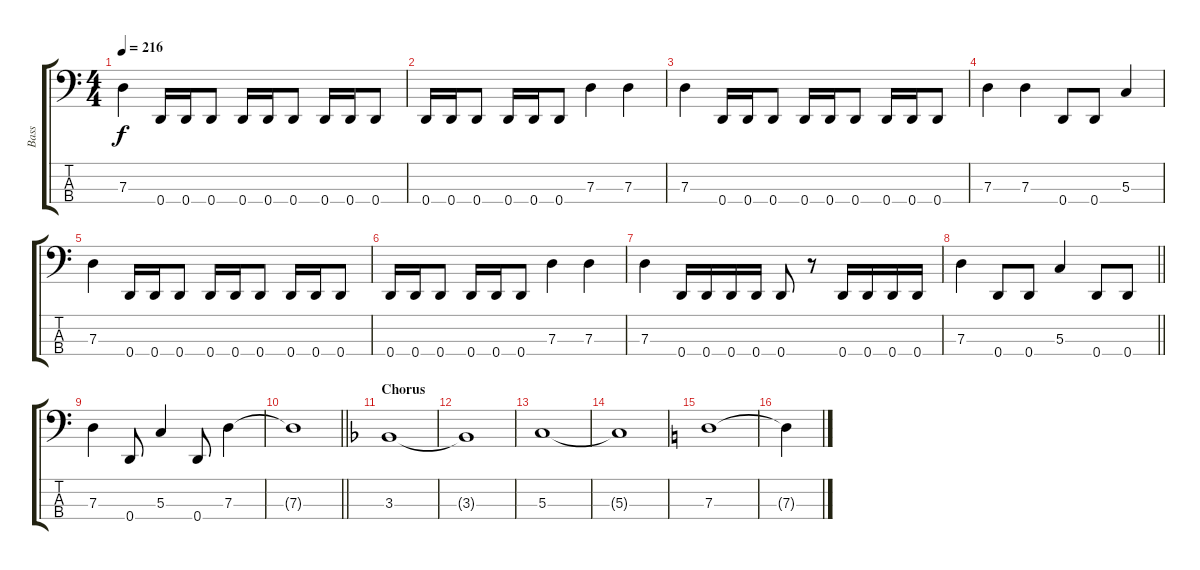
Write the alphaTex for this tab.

\track ("Bass" "Bass") {instrument electricbasspick}
\staff {score tabs}
\tuning (F2 C2 G1 D1) {hide}
\ts (4 4)
\tempo 216
\clef f4
\ks c
7.3.4{dy f} 0.4.16 0.4.16 0.4.8 0.4.16 0.4.16 0.4.8 0.4.16 0.4.16 0.4.8 |
0.4.16 0.4.16 0.4.8 0.4.16 0.4.16 0.4.8 7.3.4 7.3.4 |
7.3.4 0.4.16 0.4.16 0.4.8 0.4.16 0.4.16 0.4.8 0.4.16 0.4.16 0.4.8 |
7.3.4 7.3.4 0.4.8 0.4.8 5.3.4 |
7.3.4 0.4.16 0.4.16 0.4.8 0.4.16 0.4.16 0.4.8 0.4.16 0.4.16 0.4.8 |
0.4.16 0.4.16 0.4.8 0.4.16 0.4.16 0.4.8 7.3.4 7.3.4 |
7.3.4 0.4.16 0.4.16 0.4.16 0.4.16 0.4.8 r.8 0.4.16 0.4.16 0.4.16 0.4.16 |
\barLineRight lightlight
7.3.4 0.4.8 0.4.8 5.3.4 0.4.8 0.4.8 |
7.3.4 0.4.8 5.3.4 0.4.8 7.3.4 |
\barLineRight lightlight
7.3{t}.1 |
\section ("" "Chorus")
\ks f
3.3.1 |
3.3{t}.1 |
5.3.1 |
5.3{t}.1 |
\ks c
7.3.1 |
7.3{t}.4
